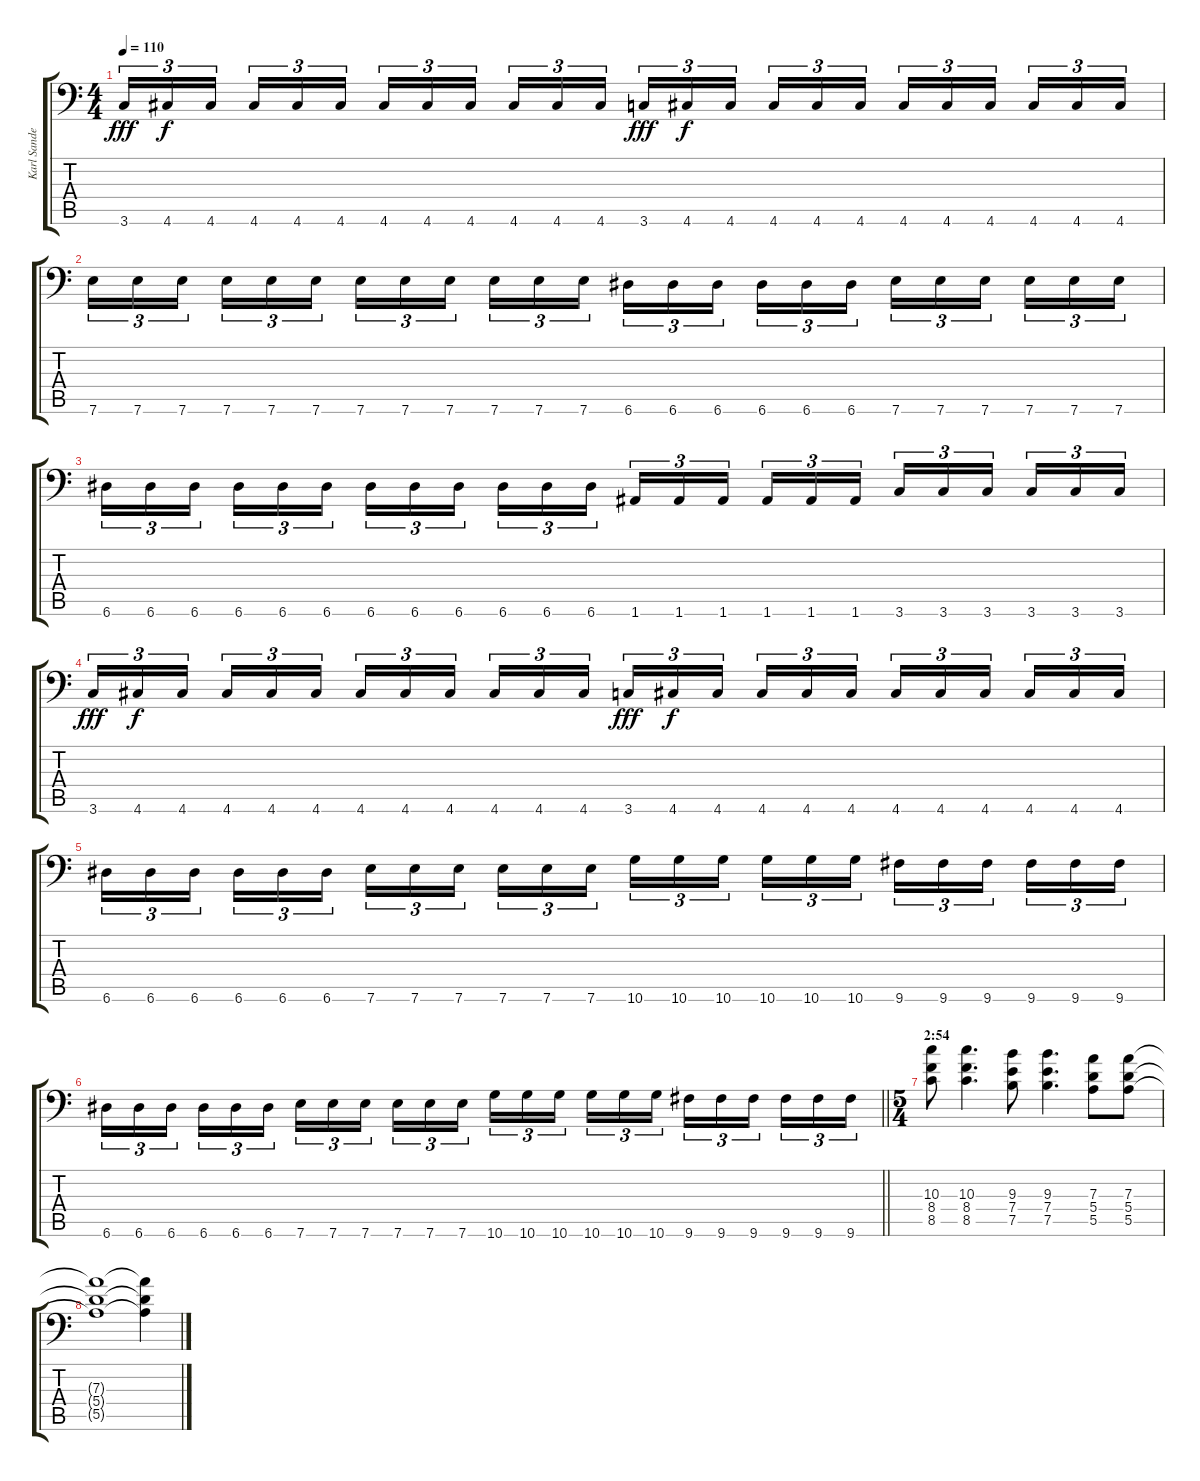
\track ("Karl Sanders" "Karl Sande") {instrument distortionguitar}
\staff {score tabs}
\tuning (B3 Gb3 D3 A2 E2 A1) {hide}
\ts (4 4)
\tempo 110
\clef f4
\ks c
3.6.16{tu (3 2) dy fff} 4.6.16{tu (3 2) dy f} 4.6.16{tu (3 2) beam splitsecondary} 4.6.16{tu (3 2)} 4.6.16{tu (3 2)} 4.6.16{tu (3 2)} 4.6.16{tu (3 2)} 4.6.16{tu (3 2)} 4.6.16{tu (3 2) beam splitsecondary} 4.6.16{tu (3 2)} 4.6.16{tu (3 2)} 4.6.16{tu (3 2)} 3.6.16{tu (3 2) dy fff} 4.6.16{tu (3 2) dy f} 4.6.16{tu (3 2) beam splitsecondary} 4.6.16{tu (3 2)} 4.6.16{tu (3 2)} 4.6.16{tu (3 2)} 4.6.16{tu (3 2)} 4.6.16{tu (3 2)} 4.6.16{tu (3 2) beam splitsecondary} 4.6.16{tu (3 2)} 4.6.16{tu (3 2)} 4.6.16{tu (3 2)} |
7.6.16{tu (3 2)} 7.6.16{tu (3 2)} 7.6.16{tu (3 2) beam splitsecondary} 7.6.16{tu (3 2)} 7.6.16{tu (3 2)} 7.6.16{tu (3 2)} 7.6.16{tu (3 2)} 7.6.16{tu (3 2)} 7.6.16{tu (3 2) beam splitsecondary} 7.6.16{tu (3 2)} 7.6.16{tu (3 2)} 7.6.16{tu (3 2)} 6.6.16{tu (3 2)} 6.6.16{tu (3 2)} 6.6.16{tu (3 2) beam splitsecondary} 6.6.16{tu (3 2)} 6.6.16{tu (3 2)} 6.6.16{tu (3 2)} 7.6.16{tu (3 2)} 7.6.16{tu (3 2)} 7.6.16{tu (3 2) beam splitsecondary} 7.6.16{tu (3 2)} 7.6.16{tu (3 2)} 7.6.16{tu (3 2)} |
6.6.16{tu (3 2)} 6.6.16{tu (3 2)} 6.6.16{tu (3 2) beam splitsecondary} 6.6.16{tu (3 2)} 6.6.16{tu (3 2)} 6.6.16{tu (3 2)} 6.6.16{tu (3 2)} 6.6.16{tu (3 2)} 6.6.16{tu (3 2) beam splitsecondary} 6.6.16{tu (3 2)} 6.6.16{tu (3 2)} 6.6.16{tu (3 2)} 1.6.16{tu (3 2)} 1.6.16{tu (3 2)} 1.6.16{tu (3 2) beam splitsecondary} 1.6.16{tu (3 2)} 1.6.16{tu (3 2)} 1.6.16{tu (3 2)} 3.6.16{tu (3 2)} 3.6.16{tu (3 2)} 3.6.16{tu (3 2) beam splitsecondary} 3.6.16{tu (3 2)} 3.6.16{tu (3 2)} 3.6.16{tu (3 2)} |
3.6.16{tu (3 2) dy fff} 4.6.16{tu (3 2) dy f} 4.6.16{tu (3 2) beam splitsecondary} 4.6.16{tu (3 2)} 4.6.16{tu (3 2)} 4.6.16{tu (3 2)} 4.6.16{tu (3 2)} 4.6.16{tu (3 2)} 4.6.16{tu (3 2) beam splitsecondary} 4.6.16{tu (3 2)} 4.6.16{tu (3 2)} 4.6.16{tu (3 2)} 3.6.16{tu (3 2) dy fff} 4.6.16{tu (3 2) dy f} 4.6.16{tu (3 2) beam splitsecondary} 4.6.16{tu (3 2)} 4.6.16{tu (3 2)} 4.6.16{tu (3 2)} 4.6.16{tu (3 2)} 4.6.16{tu (3 2)} 4.6.16{tu (3 2) beam splitsecondary} 4.6.16{tu (3 2)} 4.6.16{tu (3 2)} 4.6.16{tu (3 2)} |
6.6.16{tu (3 2)} 6.6.16{tu (3 2)} 6.6.16{tu (3 2) beam splitsecondary} 6.6.16{tu (3 2)} 6.6.16{tu (3 2)} 6.6.16{tu (3 2)} 7.6.16{tu (3 2)} 7.6.16{tu (3 2)} 7.6.16{tu (3 2) beam splitsecondary} 7.6.16{tu (3 2)} 7.6.16{tu (3 2)} 7.6.16{tu (3 2)} 10.6.16{tu (3 2)} 10.6.16{tu (3 2)} 10.6.16{tu (3 2) beam splitsecondary} 10.6.16{tu (3 2)} 10.6.16{tu (3 2)} 10.6.16{tu (3 2)} 9.6.16{tu (3 2)} 9.6.16{tu (3 2)} 9.6.16{tu (3 2) beam splitsecondary} 9.6.16{tu (3 2)} 9.6.16{tu (3 2)} 9.6.16{tu (3 2)} |
\barLineRight lightlight
6.6.16{tu (3 2)} 6.6.16{tu (3 2)} 6.6.16{tu (3 2) beam splitsecondary} 6.6.16{tu (3 2)} 6.6.16{tu (3 2)} 6.6.16{tu (3 2)} 7.6.16{tu (3 2)} 7.6.16{tu (3 2)} 7.6.16{tu (3 2) beam splitsecondary} 7.6.16{tu (3 2)} 7.6.16{tu (3 2)} 7.6.16{tu (3 2)} 10.6.16{tu (3 2)} 10.6.16{tu (3 2)} 10.6.16{tu (3 2) beam splitsecondary} 10.6.16{tu (3 2)} 10.6.16{tu (3 2)} 10.6.16{tu (3 2)} 9.6.16{tu (3 2)} 9.6.16{tu (3 2)} 9.6.16{tu (3 2) beam splitsecondary} 9.6.16{tu (3 2)} 9.6.16{tu (3 2)} 9.6.16{tu (3 2)} |
\ts (5 4)
\section ("" "2:54")
(10.3 8.4 8.5).8{volume 13} (10.3 8.4 8.5).4{d} (9.3 7.4 7.5).8 (9.3 7.4 7.5).4{d} (7.3 5.4 5.5).8 (7.3 5.4 5.5).8 |
(7.3{t} 5.4{t} 5.5{t}).1 (7.3{t} 5.4{t} 5.5{t}).4
